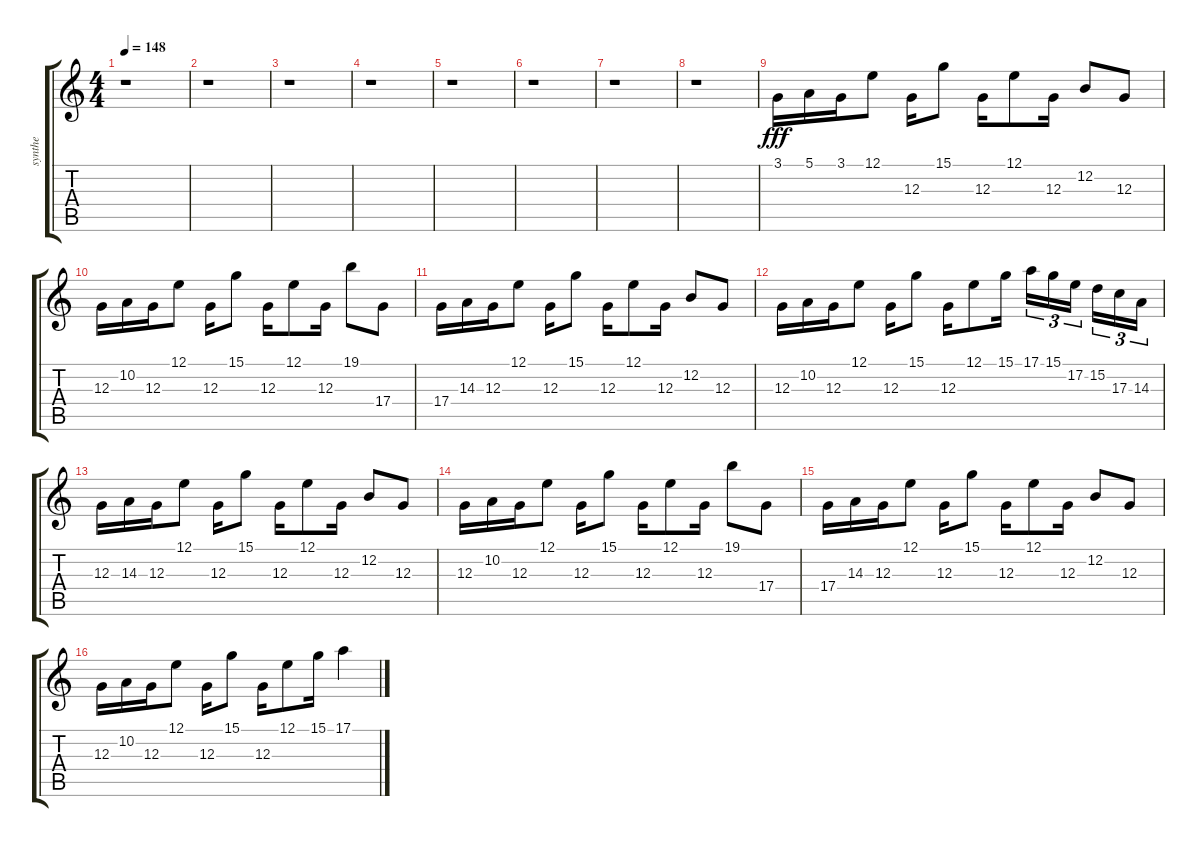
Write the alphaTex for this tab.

\track ("synthe" "synthe") {instrument lead2sawtooth}
\staff {score tabs}
\tuning (E4 B3 G3 D3 A2 E2) {hide}
\ts (4 4)
\tempo 148
\clef g2
\ks c
r.1{dy fff} |
r.1 |
r.1 |
r.1 |
r.1 |
r.1 |
r.1 |
r.1 |
3.1.16{volume 13} 5.1.16 3.1.16 12.1.8 12.3.16 15.1.8 12.3.16 12.1.8 12.3.16 12.2.8 12.3.8 |
12.3.16 10.2.16 12.3.16 12.1.8 12.3.16 15.1.8 12.3.16 12.1.8 12.3.16 19.1.8 17.4.8 |
17.4.16 14.3.16 12.3.16 12.1.8 12.3.16 15.1.8 12.3.16 12.1.8 12.3.16 12.2.8 12.3.8 |
12.3.16 10.2.16 12.3.16 12.1.8 12.3.16 15.1.8 12.3.16 12.1.8 15.1.16 17.1.16{tu (3 2)} 15.1.16{tu (3 2)} 17.2.16{tu (3 2) beam splitsecondary} 15.2.16{tu (3 2)} 17.3.16{tu (3 2)} 14.3.16{tu (3 2)} |
12.3.16 14.3.16 12.3.16 12.1.8 12.3.16 15.1.8 12.3.16 12.1.8 12.3.16 12.2.8 12.3.8 |
12.3.16 10.2.16 12.3.16 12.1.8 12.3.16 15.1.8 12.3.16 12.1.8 12.3.16 19.1.8 17.4.8 |
17.4.16 14.3.16 12.3.16 12.1.8 12.3.16 15.1.8 12.3.16 12.1.8 12.3.16 12.2.8 12.3.8 |
12.3.16 10.2.16 12.3.16 12.1.8 12.3.16 15.1.8 12.3.16 12.1.8 15.1.16 17.1.4
